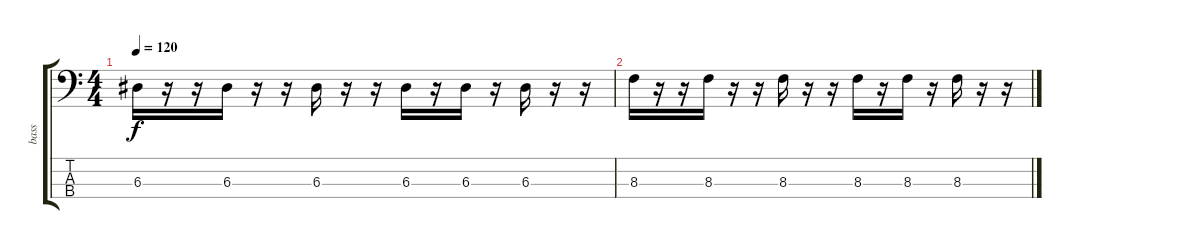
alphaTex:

\track ("bass" "bass") {instrument electricbassfinger}
\staff {score tabs}
\tuning (G2 D2 A1 E1) {hide}
\ts (4 4)
\tempo 120
\clef f4
\ks c
6.3.16{dy f} r.16 r.16 6.3.16 r.16 r.16 6.3.16 r.16 r.16 6.3.16 r.16 6.3.16 r.16 6.3.16 r.16 r.16 |
8.3.16 r.16 r.16 8.3.16 r.16 r.16 8.3.16 r.16 r.16 8.3.16 r.16 8.3.16 r.16 8.3.16 r.16 r.16
